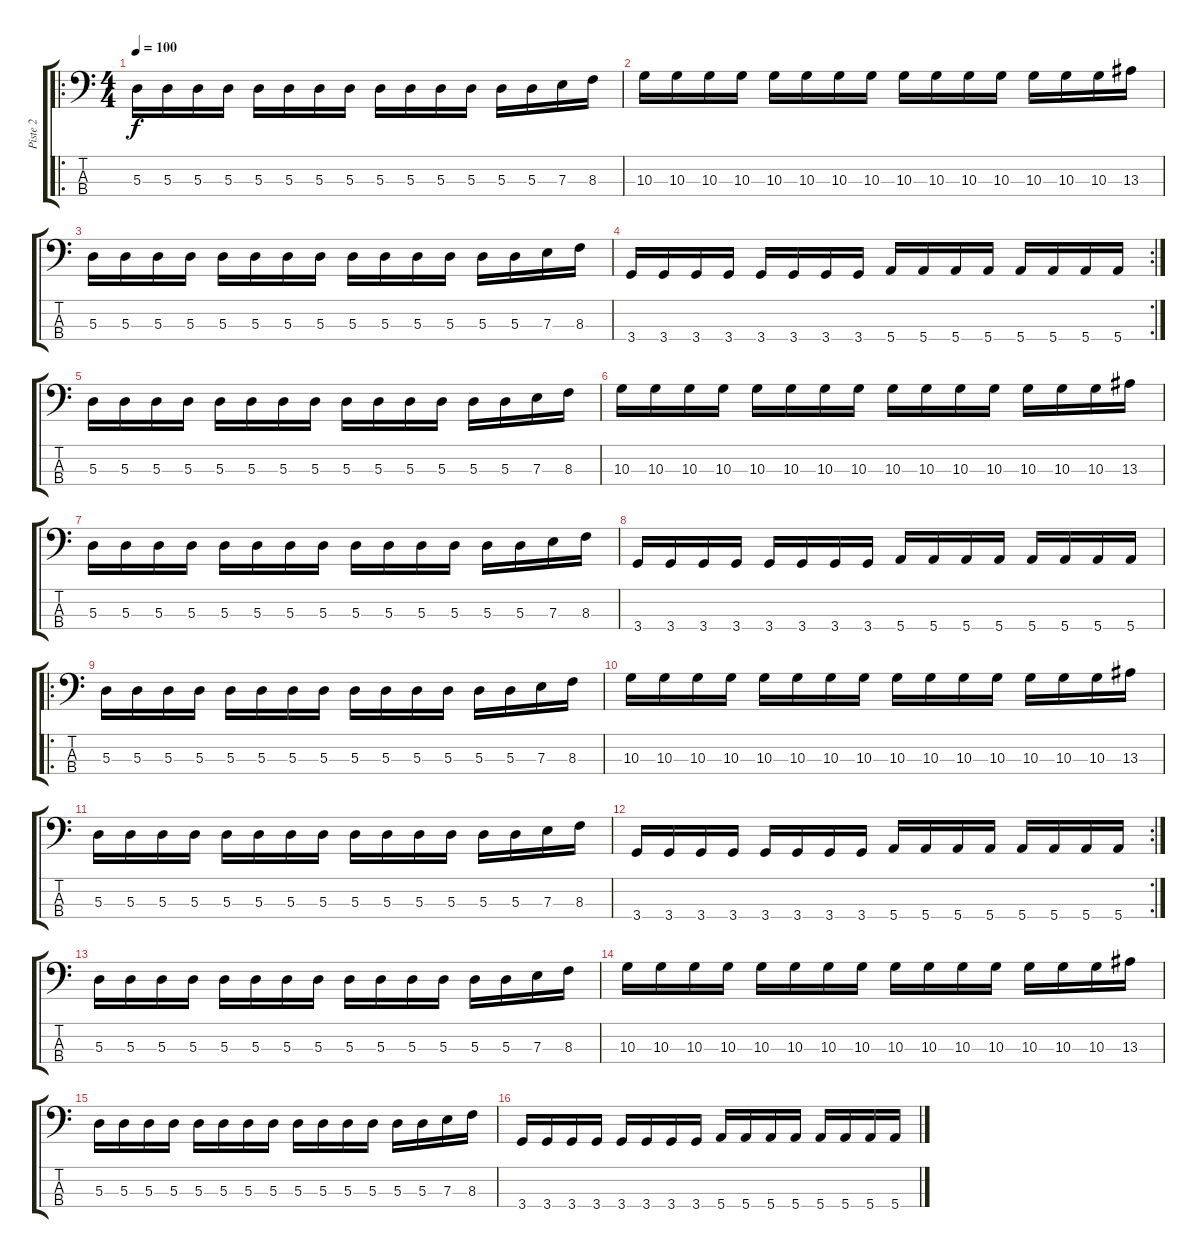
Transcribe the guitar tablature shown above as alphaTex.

\track ("Piste 2" "Piste 2") {instrument synthbass1}
\staff {score tabs}
\tuning (G2 D2 A1 E1) {hide}
\ro
\ts (4 4)
\tempo 100
\clef f4
\ks c
5.3.16{dy f} 5.3.16 5.3.16 5.3.16 5.3.16 5.3.16 5.3.16 5.3.16 5.3.16 5.3.16 5.3.16 5.3.16 5.3.16 5.3.16 7.3.16 8.3.16 |
10.3.16 10.3.16 10.3.16 10.3.16 10.3.16 10.3.16 10.3.16 10.3.16 10.3.16 10.3.16 10.3.16 10.3.16 10.3.16 10.3.16 10.3.16 13.3.16 |
5.3.16 5.3.16 5.3.16 5.3.16 5.3.16 5.3.16 5.3.16 5.3.16 5.3.16 5.3.16 5.3.16 5.3.16 5.3.16 5.3.16 7.3.16 8.3.16 |
\rc 2
3.4.16 3.4.16 3.4.16 3.4.16 3.4.16 3.4.16 3.4.16 3.4.16 5.4.16 5.4.16 5.4.16 5.4.16 5.4.16 5.4.16 5.4.16 5.4.16 |
5.3.16 5.3.16 5.3.16 5.3.16 5.3.16 5.3.16 5.3.16 5.3.16 5.3.16 5.3.16 5.3.16 5.3.16 5.3.16 5.3.16 7.3.16 8.3.16 |
10.3.16 10.3.16 10.3.16 10.3.16 10.3.16 10.3.16 10.3.16 10.3.16 10.3.16 10.3.16 10.3.16 10.3.16 10.3.16 10.3.16 10.3.16 13.3.16 |
5.3.16 5.3.16 5.3.16 5.3.16 5.3.16 5.3.16 5.3.16 5.3.16 5.3.16 5.3.16 5.3.16 5.3.16 5.3.16 5.3.16 7.3.16 8.3.16 |
3.4.16 3.4.16 3.4.16 3.4.16 3.4.16 3.4.16 3.4.16 3.4.16 5.4.16 5.4.16 5.4.16 5.4.16 5.4.16 5.4.16 5.4.16 5.4.16 |
\ro
5.3.16 5.3.16 5.3.16 5.3.16 5.3.16 5.3.16 5.3.16 5.3.16 5.3.16 5.3.16 5.3.16 5.3.16 5.3.16 5.3.16 7.3.16 8.3.16 |
10.3.16 10.3.16 10.3.16 10.3.16 10.3.16 10.3.16 10.3.16 10.3.16 10.3.16 10.3.16 10.3.16 10.3.16 10.3.16 10.3.16 10.3.16 13.3.16 |
5.3.16 5.3.16 5.3.16 5.3.16 5.3.16 5.3.16 5.3.16 5.3.16 5.3.16 5.3.16 5.3.16 5.3.16 5.3.16 5.3.16 7.3.16 8.3.16 |
\rc 2
3.4.16 3.4.16 3.4.16 3.4.16 3.4.16 3.4.16 3.4.16 3.4.16 5.4.16 5.4.16 5.4.16 5.4.16 5.4.16 5.4.16 5.4.16 5.4.16 |
5.3.16 5.3.16 5.3.16 5.3.16 5.3.16 5.3.16 5.3.16 5.3.16 5.3.16 5.3.16 5.3.16 5.3.16 5.3.16 5.3.16 7.3.16 8.3.16 |
10.3.16 10.3.16 10.3.16 10.3.16 10.3.16 10.3.16 10.3.16 10.3.16 10.3.16 10.3.16 10.3.16 10.3.16 10.3.16 10.3.16 10.3.16 13.3.16 |
5.3.16 5.3.16 5.3.16 5.3.16 5.3.16 5.3.16 5.3.16 5.3.16 5.3.16 5.3.16 5.3.16 5.3.16 5.3.16 5.3.16 7.3.16 8.3.16 |
3.4.16 3.4.16 3.4.16 3.4.16 3.4.16 3.4.16 3.4.16 3.4.16 5.4.16 5.4.16 5.4.16 5.4.16 5.4.16 5.4.16 5.4.16 5.4.16
